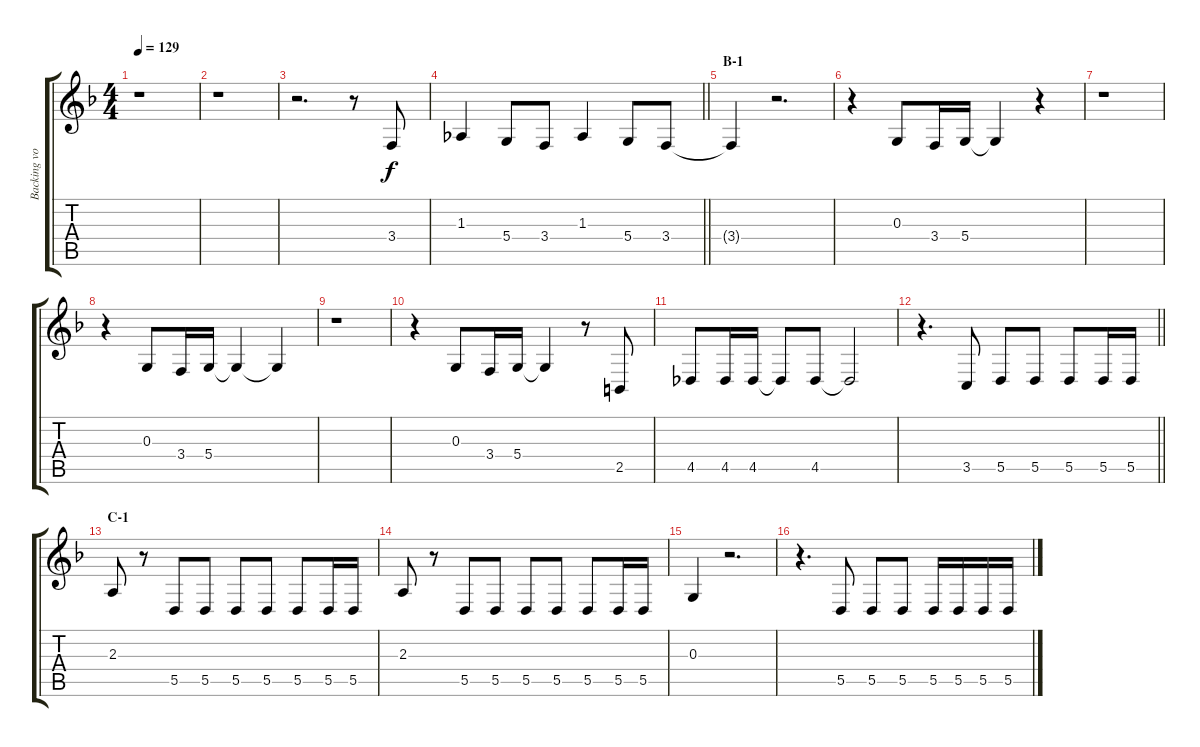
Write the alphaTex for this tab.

\track ("Backing vocal" "Backing vo") {instrument altosax}
\staff {score tabs}
\tuning (E4 B3 G3 D3 A2 E2) {hide}
\ts (4 4)
\tempo 129
\clef g2
\ks f
r.1{dy f} |
r.1 |
r.2{d} r.8 3.4.8 |
\barLineRight lightlight
1.3.4 5.4.8 3.4.8 1.3.4 5.4.8 3.4.8 |
\section ("" "B-1")
3.4{t}.4 r.2{d} |
r.4 0.3.8 3.4.16 5.4.16 5.4{t}.4 r.4 |
r.1 |
r.4 0.3.8 3.4.16 5.4.16 5.4{t}.4 5.4{t}.4 |
r.1 |
r.4 0.3.8 3.4.16 5.4.16 5.4{t}.4 r.8 2.5.8 |
4.5.8 4.5.16 4.5.16 4.5{t}.8 4.5.8 4.5{t}.2 |
\barLineRight lightlight
r.4{d} 3.5.8 5.5.8 5.5.8 5.5.8 5.5.16 5.5.16 |
\section ("" "C-1")
2.3.8 r.8 5.5.8 5.5.8 5.5.8 5.5.8 5.5.8 5.5.16 5.5.16 |
2.3.8 r.8 5.5.8 5.5.8 5.5.8 5.5.8 5.5.8 5.5.16 5.5.16 |
0.3.4 r.2{d} |
r.4{d} 5.5.8 5.5.8 5.5.8 5.5.16 5.5.16 5.5.16 5.5.16
